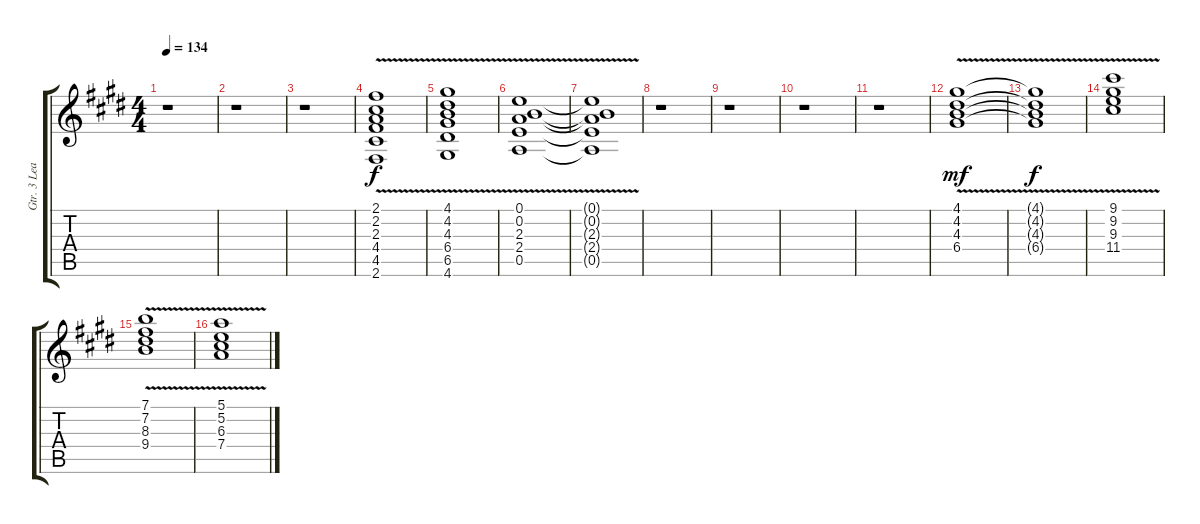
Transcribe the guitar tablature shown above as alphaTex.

\track ("Gtr. 3 Lead" "Gtr. 3 Lea") {instrument electricguitarclean}
\staff {score tabs}
\tuning (E4 B3 G3 D3 A2 E2) {hide}
\ts (4 4)
\tempo 134
\clef g2
\ks c#minor
r.1{dy f} |
r.1 |
r.1 |
(2.1{v} 2.2 2.3 4.4 4.5 2.6).1 |
(4.1{v} 4.2 4.3 6.4 6.5 4.6).1 |
(0.1{v} 0.2 2.3 2.4 0.5).1 |
(0.1{t} 0.2{t} 2.3{t} 2.4{t} 0.5{t}).1 |
r.1 |
r.1 |
r.1 |
r.1 |
(4.1 4.2 4.3 6.4{v}).1{dy mf} |
(4.1{t} 4.2{t} 4.3{t} 6.4{t}).1{dy f} |
(9.1 9.2 9.3 11.4{v}).1 |
(7.1 7.2 8.3 9.4{v}).1 |
(5.1 5.2 6.3 7.4{v}).1
